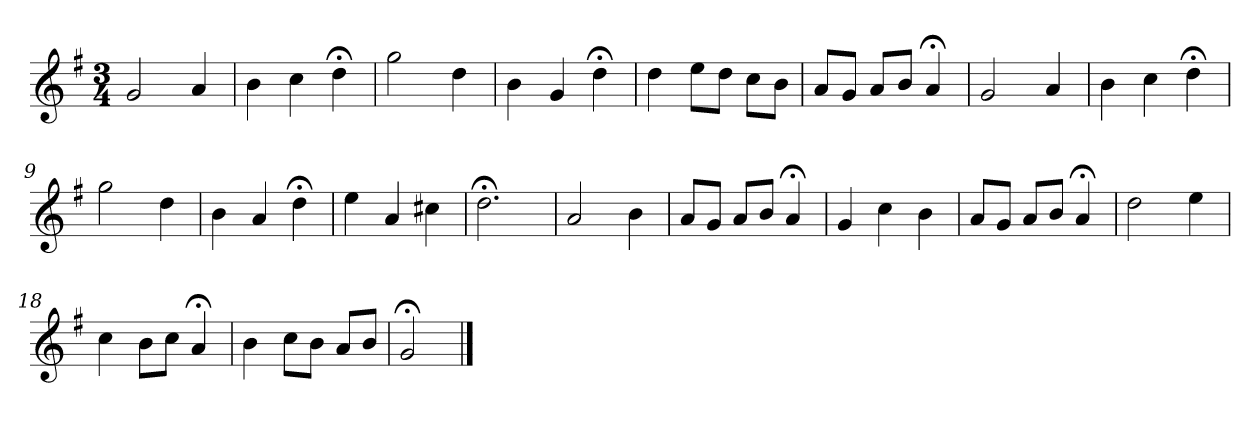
**kern
*part1
*staff1
*k[f#]
*G:
*M3/4
*MM120
=1
2g
4a
=2
4b
4cc
4dd;<
=3
2gg
4dd
=4
4b
4g
4dd;<
=5
4dd
8eeL
8ddJ
8ccL
8bJ
=6
8aL
8gJ
8aL
8bJ
4a;<
=7
2g
4a
=8
4b
4cc
4dd;<
=9
2gg
4dd
=10
4b
4a
4dd;<
=11
4ee
4a
4cc#X
=12
2.dd;<
=13
2a
4b
=14
8aL
8gJ
8aL
8bJ
4a;<
=15
4g
4cc
4b
=16
8aL
8gJ
8aL
8bJ
4a;<
=17
2dd
4ee
=18
4cc
8bL
8ccJ
4a;<
=19
4b
8ccL
8bJ
8aL
8bJ
=20
2g;<
==
*-
